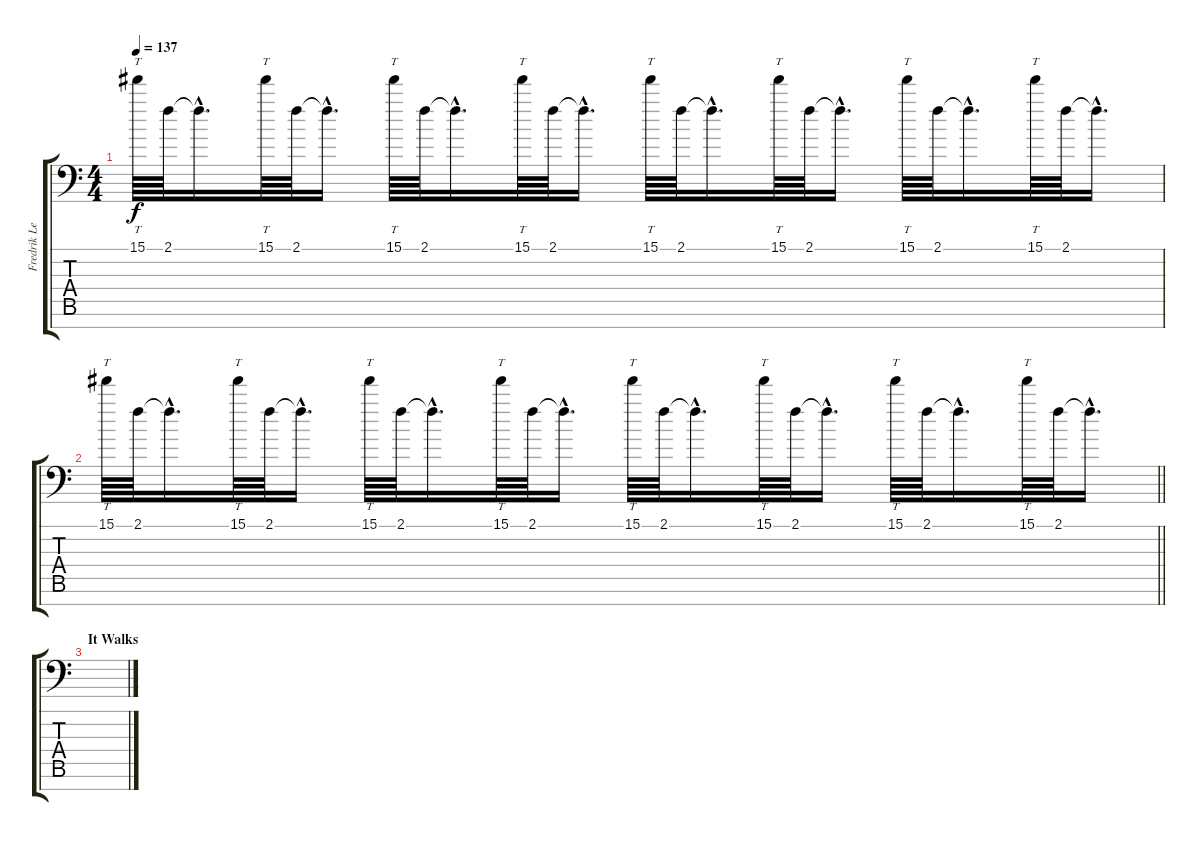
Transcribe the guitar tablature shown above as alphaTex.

\track ("Fredrik Lead" "Fredrik Le") {instrument overdrivenguitar}
\staff {score tabs}
\tuning (Eb4 Bb3 Gb3 Db3 Ab2 Eb2 Bb1) {hide}
\ts (4 4)
\tempo 137
\clef f4
\ks c
15.1.64{tt dy f} 2.1.64 2.1{hac t}.16{d} 15.1.64{tt} 2.1.64 2.1{hac t}.16{d} 15.1.64{tt} 2.1.64 2.1{hac t}.16{d} 15.1.64{tt} 2.1.64 2.1{hac t}.16{d} 15.1.64{tt} 2.1.64 2.1{hac t}.16{d} 15.1.64{tt} 2.1.64 2.1{hac t}.16{d} 15.1.64{tt} 2.1.64 2.1{hac t}.16{d} 15.1.64{tt} 2.1.64 2.1{hac t}.16{d} |
\barLineRight lightlight
15.1.64{tt} 2.1.64 2.1{hac t}.16{d} 15.1.64{tt} 2.1.64 2.1{hac t}.16{d} 15.1.64{tt} 2.1.64 2.1{hac t}.16{d} 15.1.64{tt} 2.1.64 2.1{hac t}.16{d} 15.1.64{tt} 2.1.64 2.1{hac t}.16{d} 15.1.64{tt} 2.1.64 2.1{hac t}.16{d} 15.1.64{tt} 2.1.64 2.1{hac t}.16{d} 15.1.64{tt} 2.1.64 2.1{hac t}.16{d} |
\section ("" "It Walks")
